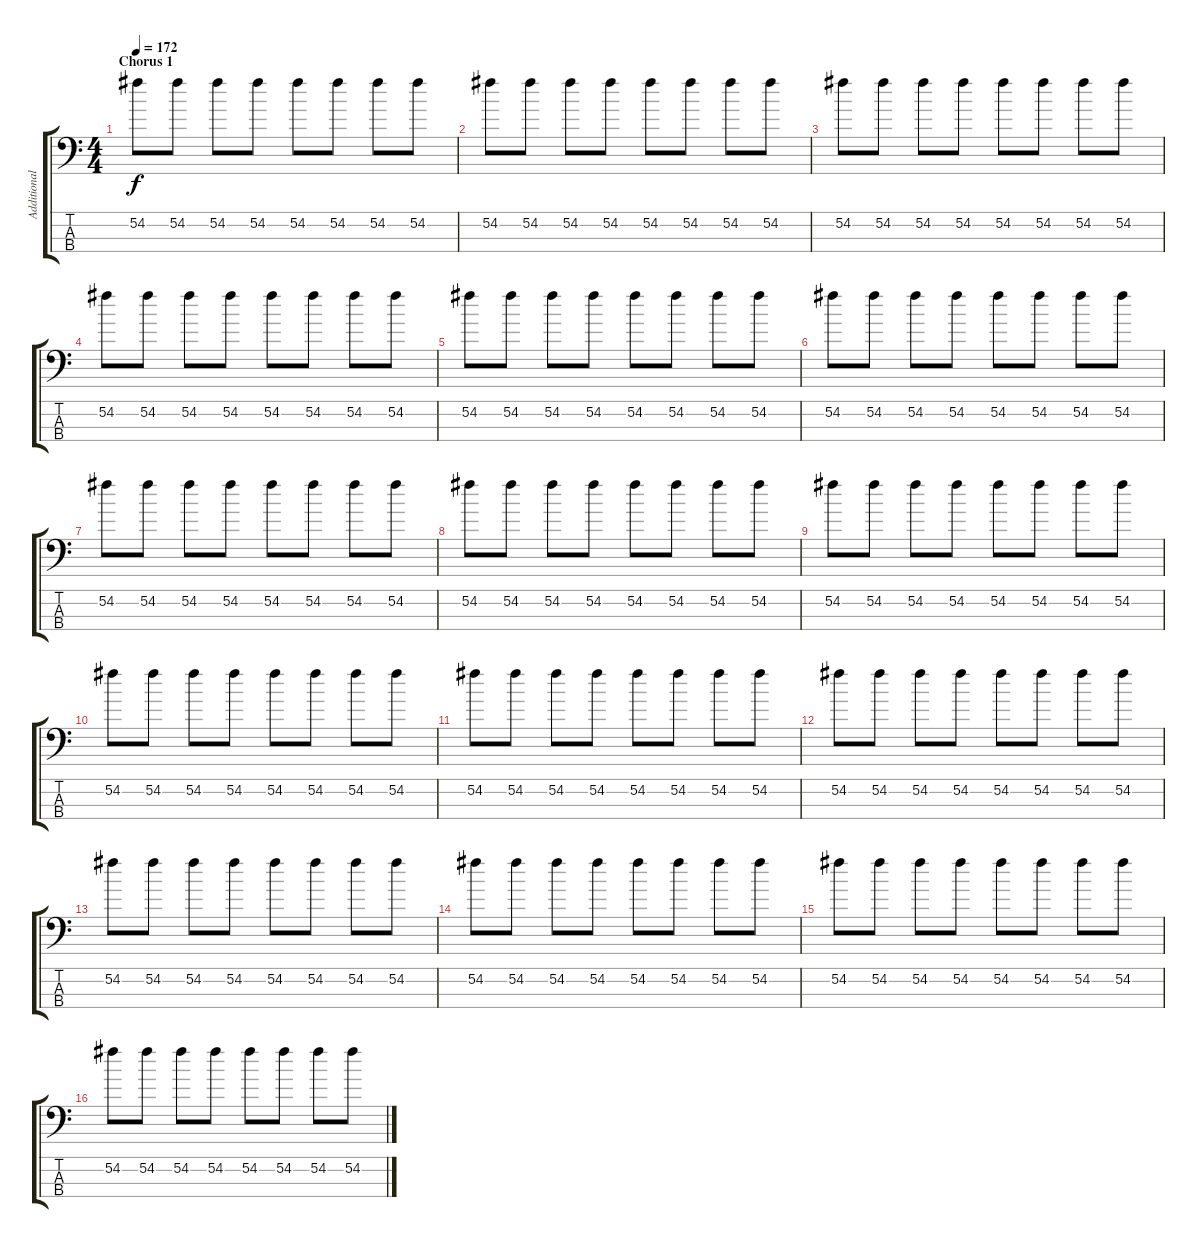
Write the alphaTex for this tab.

\track ("Additional Percussion" "Additional") {instrument acousticgrandpiano}
\staff {score tabs}
\tuning (C-1 C-1 C-1 C-1) {hide}
\ts (4 4)
\section ("" "Chorus 1")
\tempo 172
\clef f4
\ks c
54.2.8{dy f} 54.2.8 54.2.8 54.2.8 54.2.8 54.2.8 54.2.8 54.2.8 |
54.2.8 54.2.8 54.2.8 54.2.8 54.2.8 54.2.8 54.2.8 54.2.8 |
54.2.8 54.2.8 54.2.8 54.2.8 54.2.8 54.2.8 54.2.8 54.2.8 |
54.2.8 54.2.8 54.2.8 54.2.8 54.2.8 54.2.8 54.2.8 54.2.8 |
54.2.8 54.2.8 54.2.8 54.2.8 54.2.8 54.2.8 54.2.8 54.2.8 |
54.2.8 54.2.8 54.2.8 54.2.8 54.2.8 54.2.8 54.2.8 54.2.8 |
54.2.8 54.2.8 54.2.8 54.2.8 54.2.8 54.2.8 54.2.8 54.2.8 |
54.2.8 54.2.8 54.2.8 54.2.8 54.2.8 54.2.8 54.2.8 54.2.8 |
54.2.8 54.2.8 54.2.8 54.2.8 54.2.8 54.2.8 54.2.8 54.2.8 |
54.2.8 54.2.8 54.2.8 54.2.8 54.2.8 54.2.8 54.2.8 54.2.8 |
54.2.8 54.2.8 54.2.8 54.2.8 54.2.8 54.2.8 54.2.8 54.2.8 |
54.2.8 54.2.8 54.2.8 54.2.8 54.2.8 54.2.8 54.2.8 54.2.8 |
54.2.8 54.2.8 54.2.8 54.2.8 54.2.8 54.2.8 54.2.8 54.2.8 |
54.2.8 54.2.8 54.2.8 54.2.8 54.2.8 54.2.8 54.2.8 54.2.8 |
54.2.8 54.2.8 54.2.8 54.2.8 54.2.8 54.2.8 54.2.8 54.2.8 |
54.2.8 54.2.8 54.2.8 54.2.8 54.2.8 54.2.8 54.2.8 54.2.8
